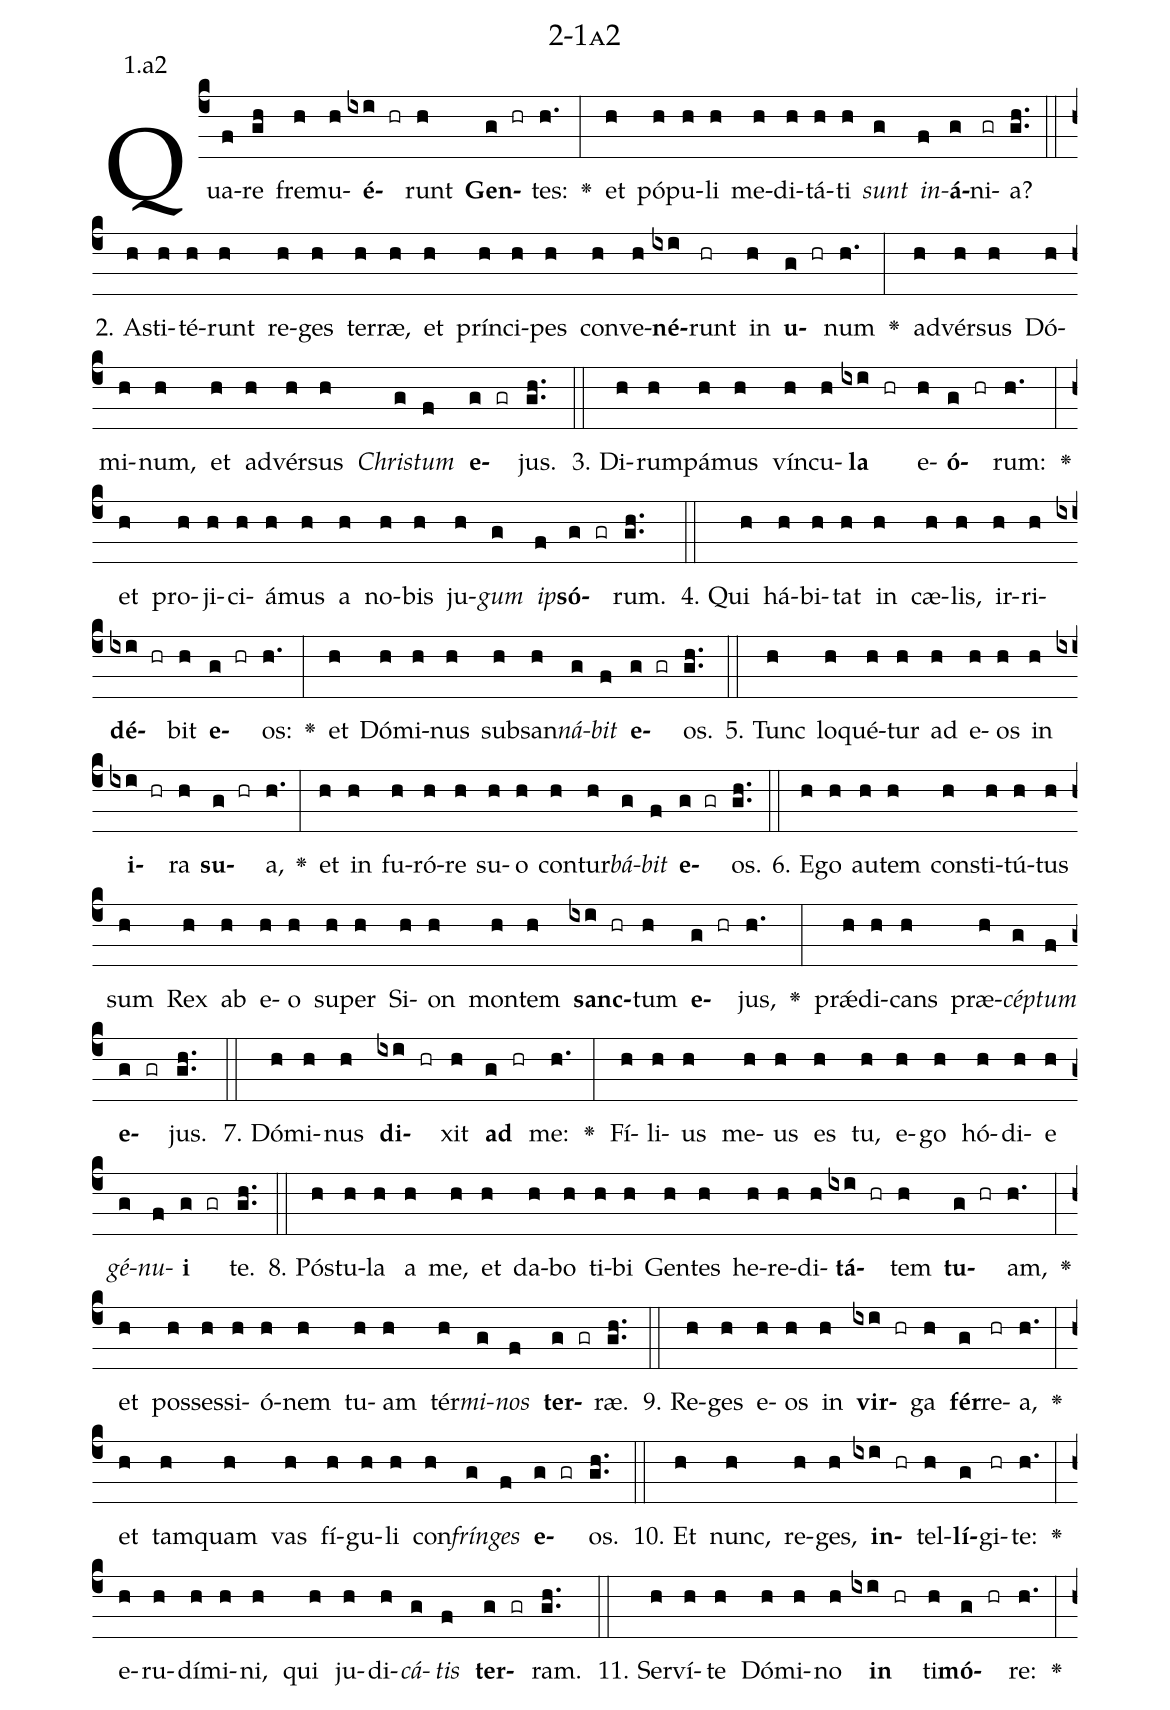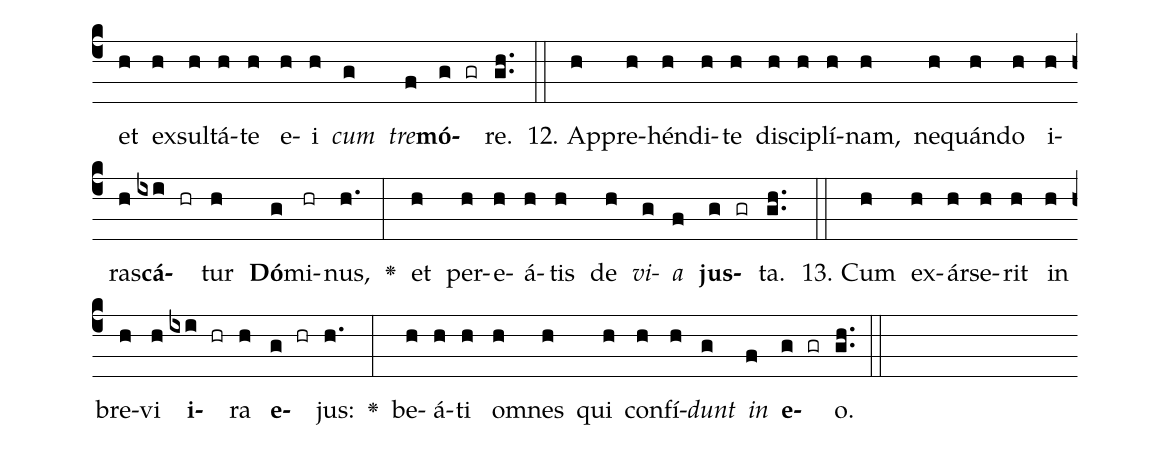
name: 2-1a2;
annotation: 1.a2;
%%
(c4)Qua(f)re(gh) fre(h)mu(h)<b>é</b>(ixi hr)runt(h) <b>Gen</b>(g hr)tes:(h.) <v>\greheightstar</v>(:) et(h) pó(h)pu(h)li(h) me(h)di(h)tá(h)ti(h) <i>sunt</i>(g) <i>in</i>(f)<b>á</b>(g)ni(gr)a?(gh..) (::)
2. A(h)sti(h)té(h)runt(h) re(h)ges(h) ter(h)ræ,(h) et(h) prín(h)ci(h)pes(h) con(h)ve(h)<b>né</b>(ixi)runt(hr) in(h) <b>u</b>(g hr)num(h.) <v>\greheightstar</v>(:) ad(h)vér(h)sus(h) Dó(h)mi(h)num,(h) et(h) ad(h)vér(h)sus(h) <i>Chris</i>(g)<i>tum</i>(f) <b>e</b>(g gr)jus.(gh..) (::)
3. Di(h)rum(h)pá(h)mus(h) vín(h)cu(h)<b>la</b>(ixi hr) e(h)<b>ó</b>(g hr)rum:(h.) <v>\greheightstar</v>(:) et(h) pro(h)ji(h)ci(h)á(h)mus(h) a(h) no(h)bis(h) ju(h)<i>gum</i>(g) <i>ip</i>(f)<b>só</b>(g gr)rum.(gh..) (::)
4. Qui(h) há(h)bi(h)tat(h) in(h) cæ(h)lis,(h) ir(h)ri(h)<b>dé</b>(ixi hr)bit(h) <b>e</b>(g hr)os:(h.) <v>\greheightstar</v>(:) et(h) Dó(h)mi(h)nus(h) sub(h)san(h)<i>ná</i>(g)<i>bit</i>(f) <b>e</b>(g gr)os.(gh..) (::)
5. Tunc(h) lo(h)qué(h)tur(h) ad(h) e(h)os(h) in(h) <b>i</b>(ixi hr)ra(h) <b>su</b>(g hr)a,(h.) <v>\greheightstar</v>(:) et(h) in(h) fu(h)ró(h)re(h) su(h)o(h) con(h)tur(h)<i>bá</i>(g)<i>bit</i>(f) <b>e</b>(g gr)os.(gh..) (::)
6. E(h)go(h) au(h)tem(h) con(h)sti(h)tú(h)tus(h) sum(h) Rex(h) ab(h) e(h)o(h) su(h)per(h) Si(h)on(h) mon(h)tem(h) <b>sanc</b>(ixi hr)tum(h) <b>e</b>(g hr)jus,(h.) <v>\greheightstar</v>(:) prǽ(h)di(h)cans(h) præ(h)<i>cép</i>(g)<i>tum</i>(f) <b>e</b>(g gr)jus.(gh..) (::)
7. Dó(h)mi(h)nus(h) <b>di</b>(ixi hr)xit(h) <b>ad</b>(g hr) me:(h.) <v>\greheightstar</v>(:) Fí(h)li(h)us(h) me(h)us(h) es(h) tu,(h) e(h)go(h) hó(h)di(h)e(h) <i>gé</i>(g)<i>nu</i>(f)<b>i</b>(g gr) te.(gh..) (::)
8. Pós(h)tu(h)la(h) a(h) me,(h) et(h) da(h)bo(h) ti(h)bi(h) Gen(h)tes(h) he(h)re(h)di(h)<b>tá</b>(ixi hr)tem(h) <b>tu</b>(g hr)am,(h.) <v>\greheightstar</v>(:) et(h) pos(h)ses(h)si(h)ó(h)nem(h) tu(h)am(h) tér(h)<i>mi</i>(g)<i>nos</i>(f) <b>ter</b>(g gr)ræ.(gh..) (::)
9. Re(h)ges(h) e(h)os(h) in(h) <b>vir</b>(ixi hr)ga(h) <b>fér</b>(g)re(hr)a,(h.) <v>\greheightstar</v>(:) et(h) tam(h)quam(h) vas(h) fí(h)gu(h)li(h) con(h)<i>frín</i>(g)<i>ges</i>(f) <b>e</b>(g gr)os.(gh..) (::)
10. Et(h) nunc,(h) re(h)ges,(h) <b>in</b>(ixi hr)tel(h)<b>lí</b>(g)gi(hr)te:(h.) <v>\greheightstar</v>(:) e(h)ru(h)dí(h)mi(h)ni,(h) qui(h) ju(h)di(h)<i>cá</i>(g)<i>tis</i>(f) <b>ter</b>(g gr)ram.(gh..) (::)
11. Ser(h)ví(h)te(h) Dó(h)mi(h)no(h) <b>in</b>(ixi hr) ti(h)<b>mó</b>(g hr)re:(h.) <v>\greheightstar</v>(:) et(h) ex(h)sul(h)tá(h)te(h) e(h)i(h) <i>cum</i>(g) <i>tre</i>(f)<b>mó</b>(g gr)re.(gh..) (::)
12. Ap(h)pre(h)hén(h)di(h)te(h) di(h)sci(h)plí(h)nam,(h) ne(h)quán(h)do(h) i(h)ras(h)<b>cá</b>(ixi hr)tur(h) <b>Dó</b>(g)mi(hr)nus,(h.) <v>\greheightstar</v>(:) et(h) per(h)e(h)á(h)tis(h) de(h) <i>vi</i>(g)<i>a</i>(f) <b>jus</b>(g gr)ta.(gh..) (::)
13. Cum(h) ex(h)ár(h)se(h)rit(h) in(h) bre(h)vi(h) <b>i</b>(ixi hr)ra(h) <b>e</b>(g hr)jus:(h.) <v>\greheightstar</v>(:) be(h)á(h)ti(h) om(h)nes(h) qui(h) con(h)fí(h)<i>dunt</i>(g) <i>in</i>(f) <b>e</b>(g gr)o.(gh..) (::)
